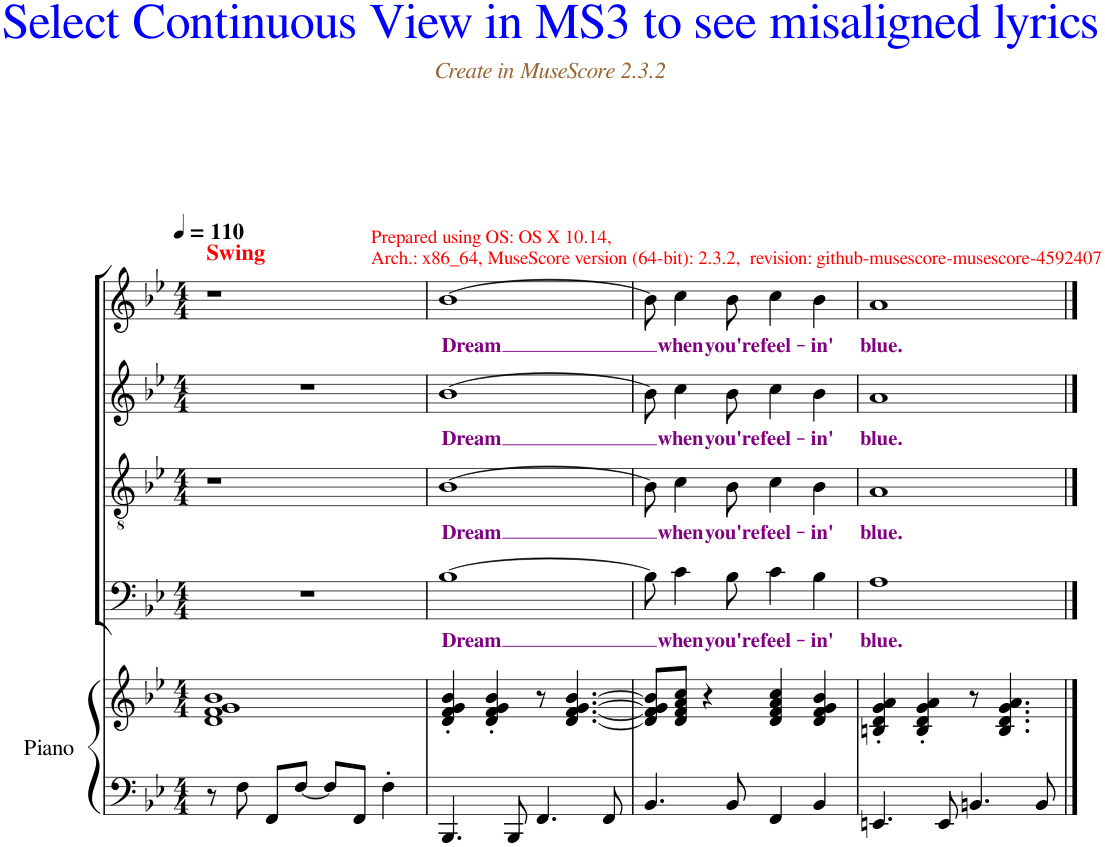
**kern	**kern	**kern	**text	**kern	**text	**kern	**text	**kern	**text
*part5	*part5	*part4	*part4	*part3	*part3	*part2	*part2	*part1	*part1
*staff6	*staff5	*staff4	*staff4	*staff3	*staff3	*staff2	*staff2	*staff1	*staff1
*I"Piano	*	*I"Bass	*	*I"Tenor	*	*I"Alto	*	*I"Soprano	*
*I'Pno	*	*	*	*	*	*	*	*	*
*clefF4	*clefG2	*clefF4	*	*clefGv2	*	*clefG2	*	*clefG2	*
*	*	*	*	*	*	*Trd1c2	*	*	*
*k[b-e-]	*k[b-e-]	*k[b-e-]	*	*k[b-e-]	*	*k[b-e-]	*	*k[b-e-]	*
*B-:	*B-:	*B-:	*	*B-:	*	*B-:	*	*B-:	*
*M4/4	*M4/4	*M4/4	*	*M4/4	*	*M4/4	*	*M4/4	*
*MM110	*MM110	*MM110	*	*MM110	*	*MM110	*	*MM110	*
=1	=1	=1	=1	=1	=1	=1	=1	=1	=1
!	!	!	!	!	!	!	!	!LO:TX:a:B:color=#FF0000:t=Swing	!
8r	1d 1f 1g 1b-	1r	.	1r	.	1r	.	1r	.
8F\	.	.	.	.	.	.	.	.	.
8FF/L	.	.	.	.	.	.	.	.	.
[8F/J	.	.	.	.	.	.	.	.	.
8F/L]	.	.	.	.	.	.	.	.	.
8FF/J	.	.	.	.	.	.	.	.	.
4F'\	.	.	.	.	.	.	.	.	.
=2	=2	=2	=2	=2	=2	=2	=2	=2	=2
!	!	!	!	!	!	!	!	!LO:TX:a:color=#FF0000:t=Prepared using OS&colon; OS X 10.14,	!
!	!	!	!	!	!	!	!	!LO:TX:a:t=Arch.&colon; x86_64, MuseScore version (64-bit)&colon; 2.3.2,  revision&colon; github-musescore-musescore-4592407	!
!	!	!	!LO:LY:b:color=#800080	!	!LO:LY:b:color=#800080	!	!LO:LY:b:color=#800080	!	!LO:LY:b:color=#800080
4.BBB-/	4d/' 4f/' 4g/' 4b-/'	[1B-	Dream	[1B-	Dream	[1b-	Dream	[1b-	Dream
.	4d/' 4f/' 4g/' 4b-/'	.	.	.	.	.	.	.	.
8BBB-/	.	.	.	.	.	.	.	.	.
4.FF/	8r	.	.	.	.	.	.	.	.
.	[4.d/ [4.f/ [4.g/ [4.b-/	.	.	.	.	.	.	.	.
8FF/	.	.	.	.	.	.	.	.	.
=3	=3	=3	=3	=3	=3	=3	=3	=3	=3
4.BB-/	8d/] 8f/] 8g/] 8b-/]L	8B-\]	.	8B-\]	.	8b-\]	.	8b-\]	.
!	!	!	!LO:LY:b:color=#800080	!	!LO:LY:b:color=#800080	!	!LO:LY:b:color=#800080	!	!LO:LY:b:color=#800080
.	8d/ 8f/ 8a/ 8cc/J	4c\	when	4c\	when	4cc\	when	4cc\	when
.	4r	.	.	.	.	.	.	.	.
!	!	!	!LO:LY:b:color=#800080	!	!LO:LY:b:color=#800080	!	!LO:LY:b:color=#800080	!	!LO:LY:b:color=#800080
8BB-/	.	8B-\	you're	8B-\	you're	8b-\	you're	8b-\	you're
!	!	!	!LO:LY:b:color=#800080	!	!LO:LY:b:color=#800080	!	!LO:LY:b:color=#800080	!	!LO:LY:b:color=#800080
4FF/	4d/ 4f/ 4a/ 4cc/	4c\	feel-	4c\	feel-	4cc\	feel-	4cc\	feel-
!	!	!	!LO:LY:b:color=#800080	!	!LO:LY:b:color=#800080	!	!LO:LY:b:color=#800080	!	!LO:LY:b:color=#800080
4BB-/	4d/ 4f/ 4g/ 4b-/	4B-\	-in'	4B-\	-in'	4b-\	-in'	4b-\	-in'
=4	=4	=4	=4	=4	=4	=4	=4	=4	=4
!	!	!	!LO:LY:b:color=#800080	!	!LO:LY:b:color=#800080	!	!LO:LY:b:color=#800080	!	!LO:LY:b:color=#800080
4.EEn/	4Bn/' 4d/' 4g/' 4a/'	1A	blue.	1A	blue.	1a	blue.	1a	blue.
.	4B/' 4d/' 4g/' 4a/'	.	.	.	.	.	.	.	.
8EE/	.	.	.	.	.	.	.	.	.
4.BBn/	8r	.	.	.	.	.	.	.	.
.	4.B/ 4.d/ 4.g/ 4.a/	.	.	.	.	.	.	.	.
8BB/	.	.	.	.	.	.	.	.	.
==	==	==	==	==	==	==	==	==	==
*-	*-	*-	*-	*-	*-	*-	*-	*-	*-
